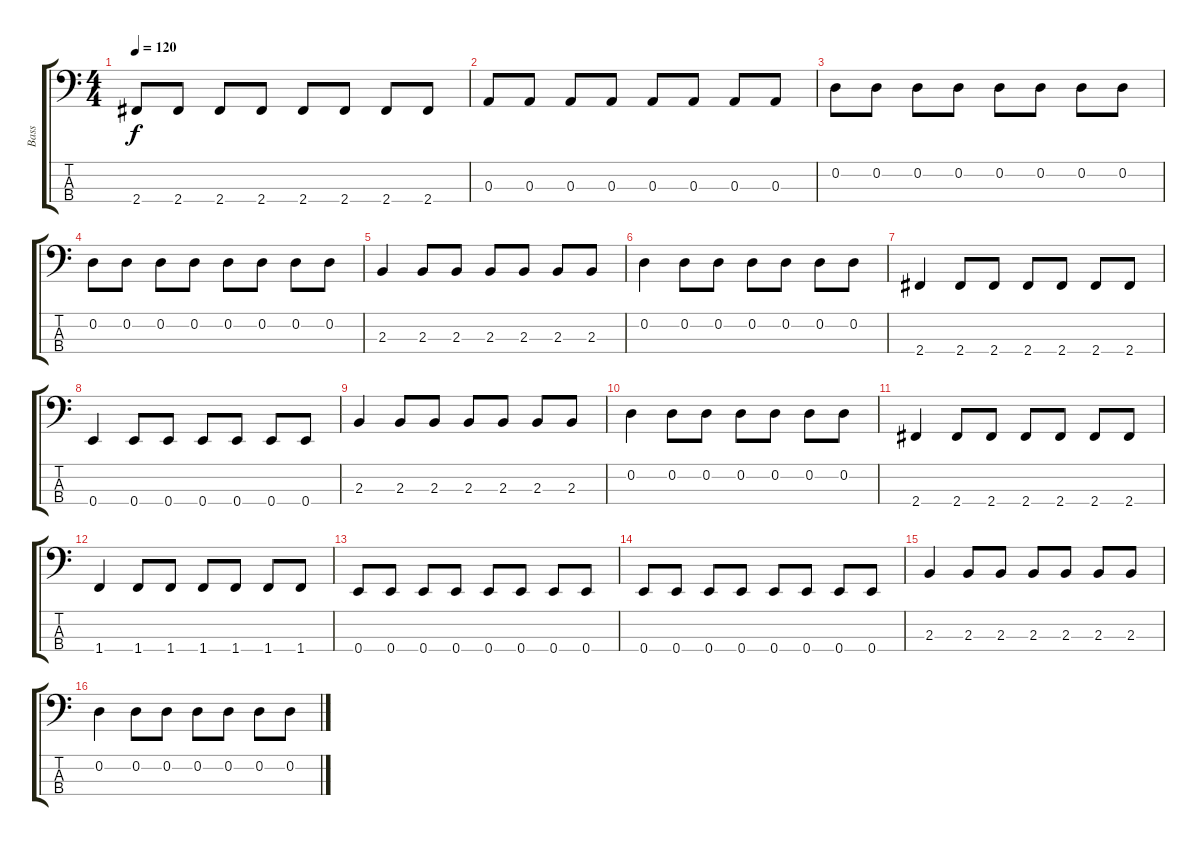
\track ("Bass" "Bass") {instrument electricbasspick}
\staff {score tabs}
\tuning (G2 D2 A1 E1) {hide}
\ts (4 4)
\tempo 120
\clef f4
\ks c
2.4.8{dy f} 2.4.8 2.4.8 2.4.8 2.4.8 2.4.8 2.4.8 2.4.8 |
0.3.8 0.3.8 0.3.8 0.3.8 0.3.8 0.3.8 0.3.8 0.3.8 |
0.2.8 0.2.8 0.2.8 0.2.8 0.2.8 0.2.8 0.2.8 0.2.8 |
0.2.8 0.2.8 0.2.8 0.2.8 0.2.8 0.2.8 0.2.8 0.2.8 |
2.3.4 2.3.8 2.3.8 2.3.8 2.3.8 2.3.8 2.3.8 |
0.2.4 0.2.8 0.2.8 0.2.8 0.2.8 0.2.8 0.2.8 |
2.4.4 2.4.8 2.4.8 2.4.8 2.4.8 2.4.8 2.4.8 |
0.4.4 0.4.8 0.4.8 0.4.8 0.4.8 0.4.8 0.4.8 |
2.3.4 2.3.8 2.3.8 2.3.8 2.3.8 2.3.8 2.3.8 |
0.2.4 0.2.8 0.2.8 0.2.8 0.2.8 0.2.8 0.2.8 |
2.4.4 2.4.8 2.4.8 2.4.8 2.4.8 2.4.8 2.4.8 |
1.4.4 1.4.8 1.4.8 1.4.8 1.4.8 1.4.8 1.4.8 |
0.4.8 0.4.8 0.4.8 0.4.8 0.4.8 0.4.8 0.4.8 0.4.8 |
0.4.8 0.4.8 0.4.8 0.4.8 0.4.8 0.4.8 0.4.8 0.4.8 |
2.3.4 2.3.8 2.3.8 2.3.8 2.3.8 2.3.8 2.3.8 |
0.2.4 0.2.8 0.2.8 0.2.8 0.2.8 0.2.8 0.2.8
